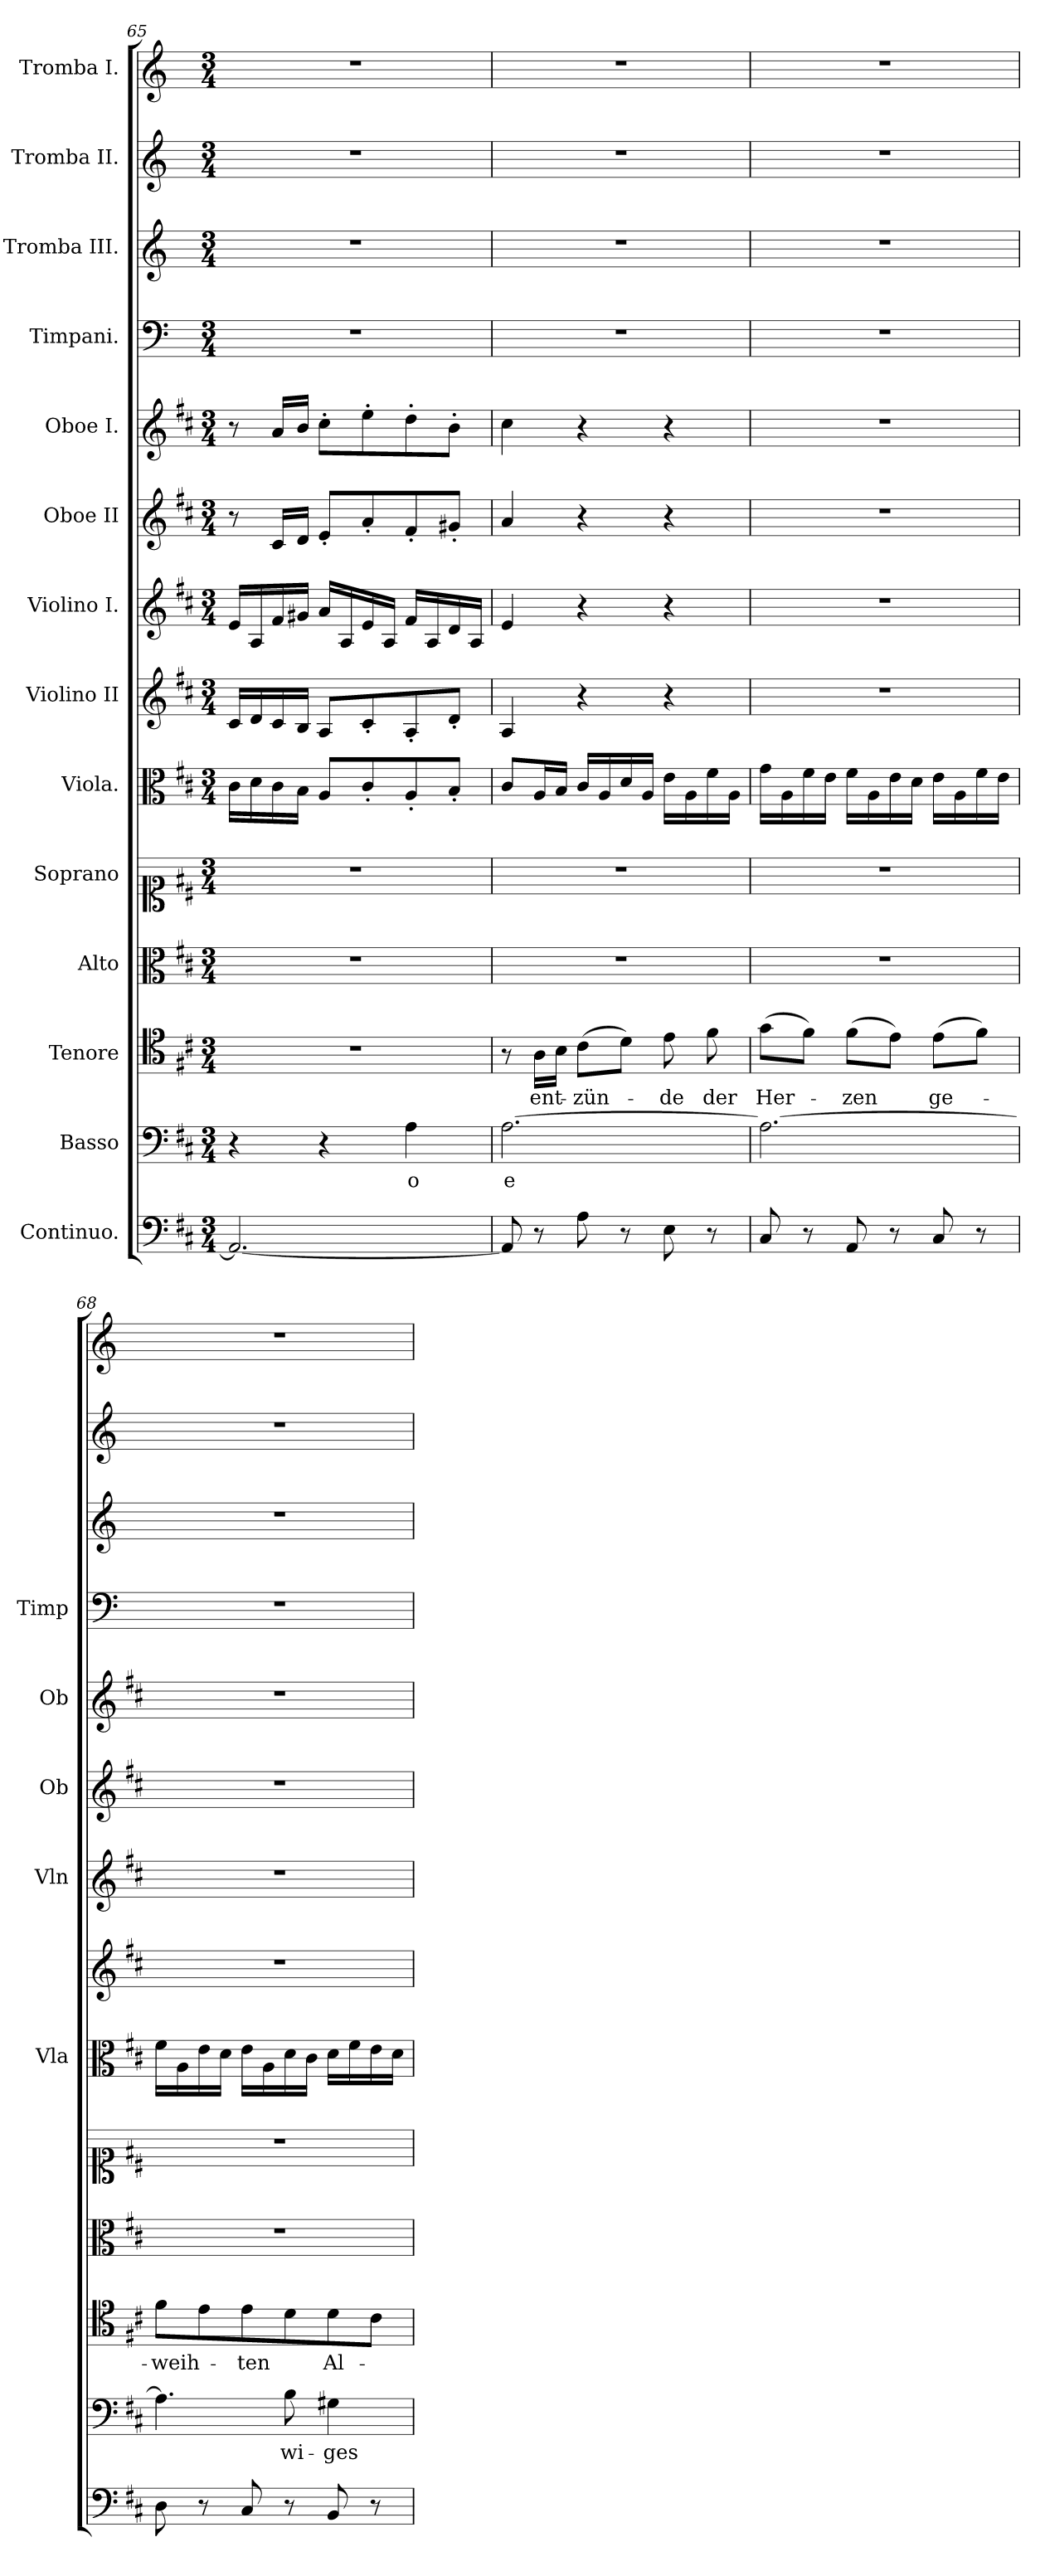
**kern	**kern	**text	**kern	**text	**kern	**kern	**kern	**kern	**kern	**kern	**kern	**kern	**kern	**kern	**kern
*part14	*part13	*part13	*part12	*part12	*part11	*part10	*part9	*part8	*part7	*part6	*part5	*part4	*part3	*part2	*part1
*staff14	*staff13	*staff13	*staff12	*staff12	*staff11	*staff10	*staff9	*staff8	*staff7	*staff6	*staff5	*staff4	*staff3	*staff2	*staff1
*I"Continuo.	*I"Basso	*	*I"Tenore	*	*I"Alto	*I"Soprano	*I"Viola.	*I"Violino II	*I"Violino I.	*I"Oboe II	*I"Oboe I.	*I"Timpani.	*I"Tromba III.	*I"Tromba II.	*I"Tromba I.
*	*	*	*	*	*	*	*I'Vla	*	*I'Vln	*I'Ob	*I'Ob	*I'Timp	*	*	*
!!LO:PB:g=z
*clefF4	*clefF4	*	*clefC4	*	*clefC3	*clefC1	*clefC3	*clefG2	*clefG2	*clefG2	*clefG2	*clefF4	*clefG2	*clefG2	*clefG2
*	*	*	*	*	*	*	*	*	*	*	*	*ITrd-1c-2	*ITrd-1c-2	*ITrd-1c-2	*ITrd-1c-2
*k[f#c#]	*k[f#c#]	*	*k[f#c#]	*	*k[f#c#]	*k[f#c#]	*k[f#c#]	*k[f#c#]	*k[f#c#]	*k[f#c#]	*k[f#c#]	*k[f#c#]	*k[f#c#]	*k[f#c#]	*k[f#c#]
*M3/4	*M3/4	*	*M3/4	*	*M3/4	*M3/4	*M3/4	*M3/4	*M3/4	*M3/4	*M3/4	*M3/4	*M3/4	*M3/4	*M3/4
=65	=65	=65	=65	=65	=65	=65	=65	=65	=65	=65	=65	=65	=65	=65	=65
2.AA/_	4r	.	2.r	.	2.r	2.r	16c#\LL	16c#/LL	16e/LL	8r	8r	2.r	2.r	2.r	2.r
.	.	.	.	.	.	.	16d\	16d/	16A/	.	.	.	.	.	.
.	.	.	.	.	.	.	16c#\	16c#/	16f#/	16c#/LL	16a/LL	.	.	.	.
.	.	.	.	.	.	.	16B\JJ	16B/JJ	16g#X/JJ	16d/JJ	16b/JJ	.	.	.	.
.	4r	.	.	.	.	.	8A/L	8A/L	16a/LL	8e'/L	8cc#'\L	.	.	.	.
.	.	.	.	.	.	.	.	.	16A/	.	.	.	.	.	.
.	.	.	.	.	.	.	8c#'/	8c#'/	16e/	8a'/	8ee'\	.	.	.	.
.	.	.	.	.	.	.	.	.	16A/JJ	.	.	.	.	.	.
!	!	!LO:LY:b	!	!	!	!	!	!	!	!	!	!	!	!	!
.	4A\	o	.	.	.	.	8A'/	8A'/	16f#/LL	8f#'/	8dd'\	.	.	.	.
.	.	.	.	.	.	.	.	.	16A/	.	.	.	.	.	.
.	.	.	.	.	.	.	8B'/J	8d'/J	16d/	8g#X'/J	8b'\J	.	.	.	.
.	.	.	.	.	.	.	.	.	16A/JJ	.	.	.	.	.	.
=66	=66	=66	=66	=66	=66	=66	=66	=66	=66	=66	=66	=66	=66	=66	=66
!	!	!LO:LY:b	!	!	!	!	!	!	!	!	!	!	!	!	!
8AA/]	[2.A\	e-	8r	.	2.r	2.r	8c#/L	4A/	4e/	4a/	4cc#\	2.r	2.r	2.r	2.r
!	!	!	!	!LO:LY:b	!	!	!	!	!	!	!	!	!	!	!
8r	.	.	16A\LL	ent-	.	.	16A/L	.	.	.	.	.	.	.	.
.	.	.	16B\JJ	.	.	.	16B/JJ	.	.	.	.	.	.	.	.
!	!	!	!	!LO:LY:b	!	!	!	!	!	!	!	!	!	!	!
8A\	.	.	(>8c#\L	zün-	.	.	16c#/LL	4r	4r	4r	4r	.	.	.	.
.	.	.	.	.	.	.	16A/	.	.	.	.	.	.	.	.
8r	.	.	8d\J)	.	.	.	16d/	.	.	.	.	.	.	.	.
.	.	.	.	.	.	.	16A/JJ	.	.	.	.	.	.	.	.
!	!	!	!	!LO:LY:b	!	!	!	!	!	!	!	!	!	!	!
8E\	.	.	8e\	-de	.	.	16e\LL	4r	4r	4r	4r	.	.	.	.
.	.	.	.	.	.	.	16A\	.	.	.	.	.	.	.	.
!	!	!	!	!LO:LY:b	!	!	!	!	!	!	!	!	!	!	!
8r	.	.	8f#\	der	.	.	16f#\	.	.	.	.	.	.	.	.
.	.	.	.	.	.	.	16A\JJ	.	.	.	.	.	.	.	.
=67	=67	=67	=67	=67	=67	=67	=67	=67	=67	=67	=67	=67	=67	=67	=67
!	!	!LO:LY:b	!	!LO:LY:b	!	!	!	!	!	!	!	!	!	!	!
8C#/	2.A\_	--	(>8g\L	-Her-	2.r	2.r	16g\LL	2.r	2.r	2.r	2.r	2.r	2.r	2.r	2.r
.	.	.	.	.	.	.	16A\	.	.	.	.	.	.	.	.
8r	.	.	8f#\J)	.	.	.	16f#\	.	.	.	.	.	.	.	.
.	.	.	.	.	.	.	16e\JJ	.	.	.	.	.	.	.	.
!	!	!	!	!LO:LY:b	!	!	!	!	!	!	!	!	!	!	!
8AA/	.	.	(>8f#\L	zen	.	.	16f#\LL	.	.	.	.	.	.	.	.
.	.	.	.	.	.	.	16A\	.	.	.	.	.	.	.	.
8r	.	.	8e\J)	.	.	.	16e\	.	.	.	.	.	.	.	.
.	.	.	.	.	.	.	16d\JJ	.	.	.	.	.	.	.	.
!	!	!	!	!LO:LY:b	!	!	!	!	!	!	!	!	!	!	!
8C#/	.	.	(>8e\L	ge-	.	.	16e\LL	.	.	.	.	.	.	.	.
.	.	.	.	.	.	.	16A\	.	.	.	.	.	.	.	.
8r	.	.	8f#\J)	.	.	.	16f#\	.	.	.	.	.	.	.	.
.	.	.	.	.	.	.	16e\JJ	.	.	.	.	.	.	.	.
=68	=68	=68	=68	=68	=68	=68	=68	=68	=68	=68	=68	=68	=68	=68	=68
!	!	!LO:LY:b	!	!LO:LY:b	!	!	!	!	!	!	!	!	!	!	!
8D\	4.A\]	-	8f#\L	-weih-	2.r	2.r	16f#\LL	2.r	2.r	2.r	2.r	2.r	2.r	2.r	2.r
.	.	.	.	.	.	.	16A\	.	.	.	.	.	.	.	.
8r	.	.	8e\	.	.	.	16e\	.	.	.	.	.	.	.	.
.	.	.	.	.	.	.	16d\JJ	.	.	.	.	.	.	.	.
!	!	!	!	!LO:LY:b	!	!	!	!	!	!	!	!	!	!	!
8C#/	.	.	8e\	-ten	.	.	16e\LL	.	.	.	.	.	.	.	.
.	.	.	.	.	.	.	16A\	.	.	.	.	.	.	.	.
!	!	!LO:LY:b	!	!	!	!	!	!	!	!	!	!	!	!	!
8r	8B\	wi-	8d\	.	.	.	16d\	.	.	.	.	.	.	.	.
.	.	.	.	.	.	.	16c#\JJ	.	.	.	.	.	.	.	.
!	!	!LO:LY:b	!	!LO:LY:b	!	!	!	!	!	!	!	!	!	!	!
8BB/	4G#X\	-ges	8d\	Al-	.	.	16d\LL	.	.	.	.	.	.	.	.
.	.	.	.	.	.	.	16f#\	.	.	.	.	.	.	.	.
8r	.	.	8c#\J	.	.	.	16e\	.	.	.	.	.	.	.	.
.	.	.	.	.	.	.	16d\JJ	.	.	.	.	.	.	.	.
=	=	=	=	=	=	=	=	=	=	=	=	=	=	=	=
*-	*-	*-	*-	*-	*-	*-	*-	*-	*-	*-	*-	*-	*-	*-	*-
